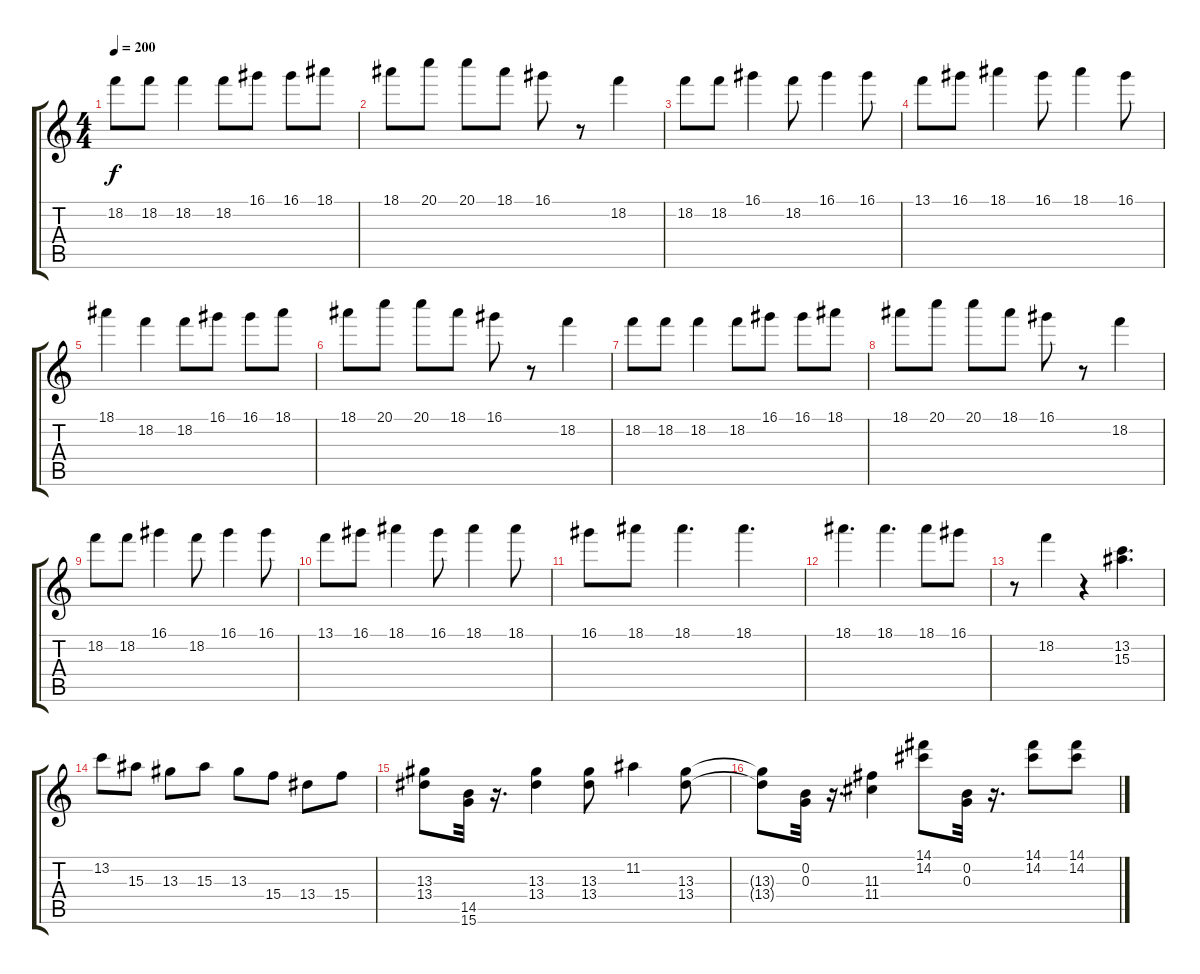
\track "" {instrument distortionguitar}
\staff {score tabs}
\tuning (E4 B3 G3 D3 A2 E2) {hide}
\ts (4 4)
\tempo 200
\clef g2
\ks c
18.2.8{dy f} 18.2.8 18.2.4 18.2.8 16.1.8 16.1.8 18.1.8 |
18.1.8 20.1.8 20.1.8 18.1.8 16.1.8 r.8 18.2.4 |
18.2.8 18.2.8 16.1.4 18.2.8 16.1.4 16.1.8 |
13.1.8 16.1.8 18.1.4 16.1.8 18.1.4 16.1.8 |
18.1.4 18.2.4 18.2.8 16.1.8 16.1.8 18.1.8 |
18.1.8 20.1.8 20.1.8 18.1.8 16.1.8 r.8 18.2.4 |
18.2.8 18.2.8 18.2.4 18.2.8 16.1.8 16.1.8 18.1.8 |
18.1.8 20.1.8 20.1.8 18.1.8 16.1.8 r.8 18.2.4 |
18.2.8 18.2.8 16.1.4 18.2.8 16.1.4 16.1.8 |
13.1.8 16.1.8 18.1.4 16.1.8 18.1.4 18.1.8 |
16.1.8 18.1.8 18.1.4{d} 18.1.4{d} |
18.1.4{d} 18.1.4{d} 18.1.8 16.1.8 |
r.8 18.2.4 r.4 (13.2 15.3).4{d} |
13.2.8 15.3.8 13.3.8 15.3.8 13.3.8 15.4.8 13.4.8 15.4.8 |
(13.3 13.4).8 (14.5 15.6).32 r.16{d} (13.3 13.4).4 (13.3 13.4).8 11.2.4 (13.3 13.4).8 |
(13.3{t} 13.4{t}).8 (0.2 0.3).32 r.16{d} (11.3 11.4).4 (14.1 14.2).8 (0.2 0.3).32 r.16{d} (14.1 14.2).8 (14.1 14.2).8
